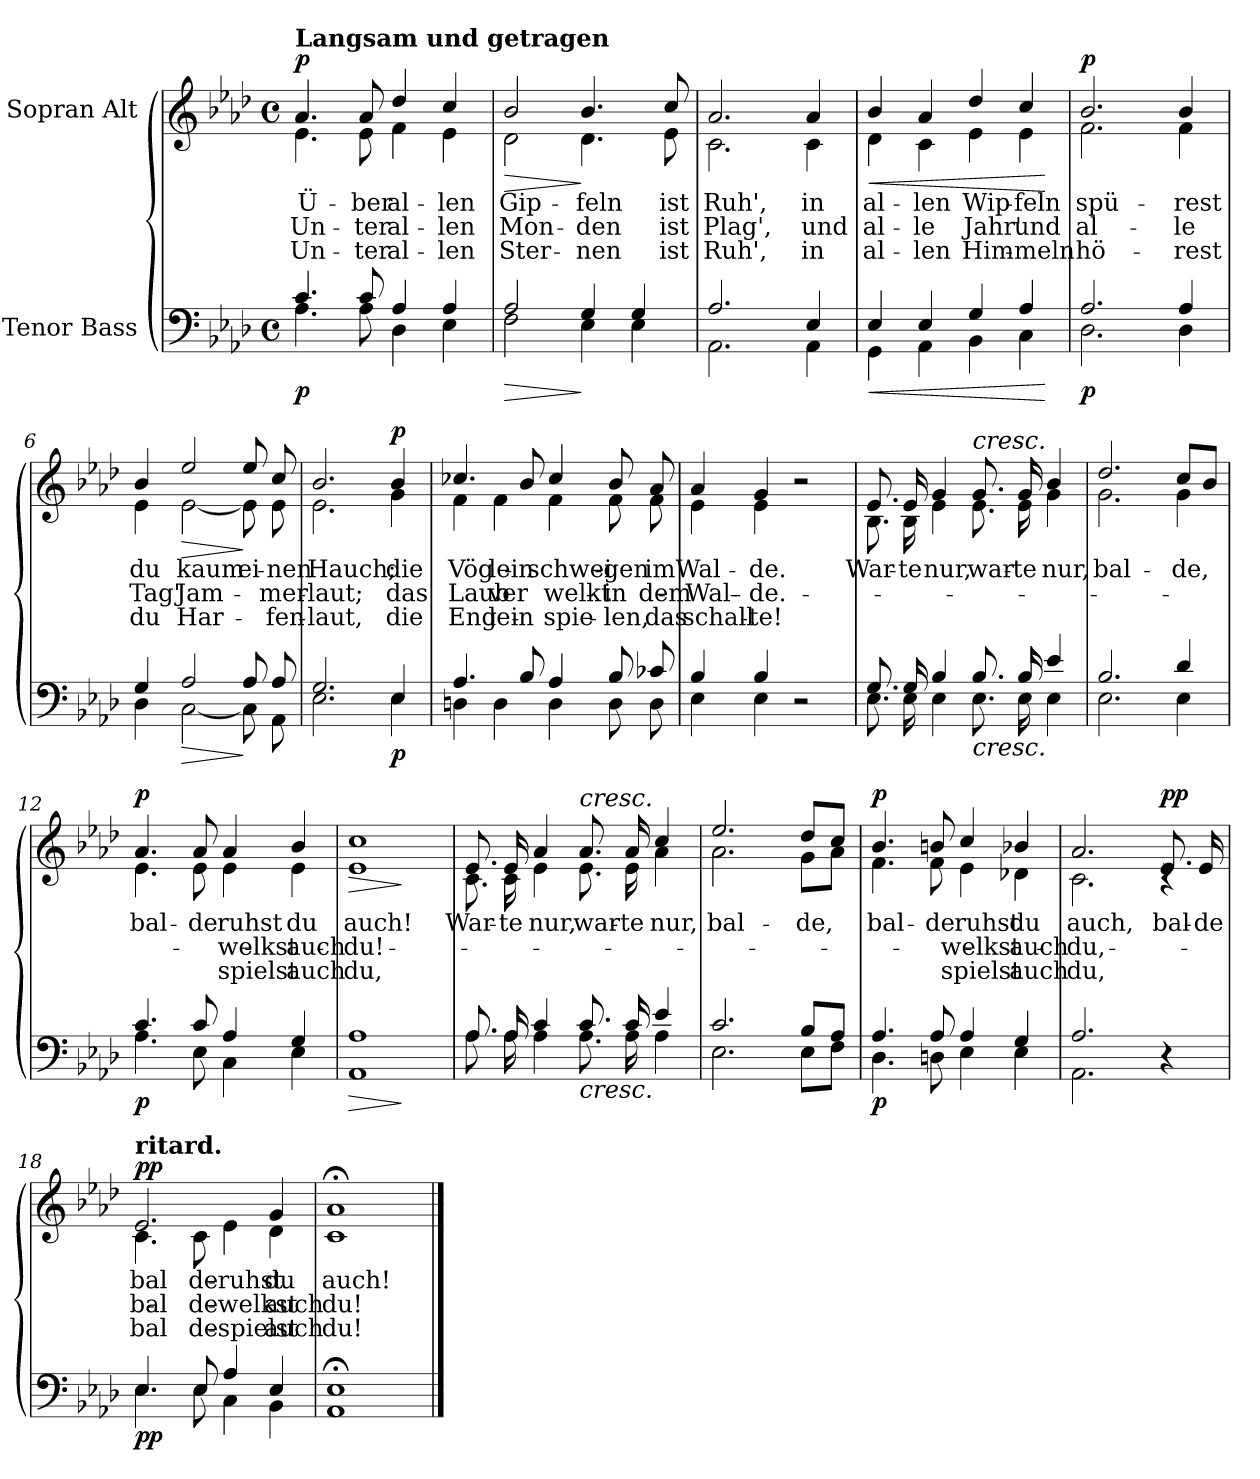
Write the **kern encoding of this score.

**kern	**dynam	**kern	**text	**text	**text	**dynam
*part2	*part2	*part1	*part1	*part1	*part1	*part1
*staff2	*staff2	*staff1	*staff1	*staff1	*staff1	*staff1
*I"Tenor Bass	*	*I"Sopran Alt	*	*	*	*
*clefF4	*	*clefG2	*	*	*	*
*k[b-e-a-d-]	*	*k[b-e-a-d-]	*	*	*	*
*M4/4	*	*M4/4	*	*	*	*
*met(c)	*	*met(c)	*	*	*	*
=1	=1	=1	=1	=1	=1	=1
*^	*	*^	*	*	*	*
!	!	!	!LO:TX:a:B:t=Langsam und getragen	!	!	!	!	!
!	!	!LO:DY:b	!	!	!	!	!	!LO:DY:a
4.c/	4.A-\	p	4.a-/	4.e-\	Ü-	Un-	Un-	p
8c/	8A-\	.	8a-/	8e-\	-ber	-ter	-ter	.
4A-/	4D-\	.	4dd-/	4f\	al-	al-	al-	.
4A-/	4E-\	.	4cc/	4e-\	-len	-len	-len	.
=2	=2	=2	=2	=2	=2	=2	=2	=2
!	!	!LO:HP:b	!	!	!	!	!	!LO:HP:b
2A-/	2F\	>	2b-/	2d-\	Gip-	Mon-	Ster-	>
4G/	4E-\	]	4.b-/	4.d-\	-feln	-den	-nen	]
4G/	4E-\	.	.	.	.	.	.	.
.	.	.	8cc/	8e-\	ist	ist	ist	.
=3	=3	=3	=3	=3	=3	=3	=3	=3
2.A-/	2.AA-\	.	2.a-/	2.c\	Ruh',	Plag',	Ruh',	.
4E-/	4AA-\	.	4a-/	4c\	in	und	in	.
=4	=4	=4	=4	=4	=4	=4	=4	=4
!	!	!LO:HP:b	!	!	!	!	!	!LO:HP:b
4E-/	4GG\	<	4b-/	4d-\	al-	al-	al-	<
4E-/	4AA-\	.	4a-/	4c\	-len	-le	-len	.
4G/	4BB-\	.	4dd-/	4e-\	Wip-	Jahr'	Him-	.
4A-/	4C\	.	4cc/	4e-\	-feln	und	-meln	.
*v	*v	*	*	*	*	*	*	*
*	*	*v	*v	*	*	*	*
.	[	.	.	.	.	[
!!LO:LB:g=z
=5	=5	=5	=5	=5	=5	=5
*^	*	*^	*	*	*	*
!	!	!LO:DY:b	!	!	!	!	!	!LO:DY:a
2.A-/	2.D-\	p	2.b-/	2.f\	spü-	al-	hö-	p
4A-/	4D-\	.	4b-/	4f\	-rest	-le	-rest	.
=6	=6	=6	=6	=6	=6	=6	=6	=6
4G/	4D-\	.	4b-/	4e-\	du	Tag'	du	.
!	!	!LO:HP:b	!	!	!	!	!	!LO:HP:b
2A-/	[2C\	>	2ee-/	[2e-\	kaum	-Jam-	Har-	>
8A-/	8C\]	]	8ee-/	8e-\]	ei-	.	.	]
8A-/	8AA-\	.	8cc/	8e-\	-nen	-mer-	-fen-	.
=7	=7	=7	=7	=7	=7	=7	=7	=7
2.G/	2.E-\	.	2.b-/	2.e-\	Hauch;	-laut;	-laut,	.
!	!	!LO:DY:b	!	!	!	!	!	!LO:DY:a
4E-/	4E-\	p	4b-/	4g\	die	das	die	p
=8	=8	=8	=8	=8	=8	=8	=8	=8
4.A-/	4Dn\	.	4.cc-X/	4f\	Vög-	Laub	Eng-	.
.	4D\	.	.	4f\	-lein	ver-	-lein	.
8B-/	.	.	8b-/	.	.	.	.	.
4A-/	4D\	.	4cc-/	4f\	schwei-	-welkt	spie-	.
8B-/	8D\	.	8b-/	8f\	-gen	in	-len,	.
8c-X/	8D\	.	8a-/	8f\	im	dem	das	.
=9	=9	=9	=9	=9	=9	=9	=9	=9
4B-/	4E-\	.	4a-/	4e-\	Wal-	Wal-	schall-	.
4B-/	4E-\	.	4g/	4e-\	-de.	-de.	-te!	.
2r	2ryy	.	2r	2ryy	.	.	.	.
!!LO:LB:g=z	!!
=10	=10	=10	=10	=10	=10	=10	=10	=10
8.G/	8.E-\	.	8.e-/	8.B-\	War-	.	.	.
16G/	16E-\	.	16e-/	16B-\	-te	.	.	.
4B-/	4E-\	.	4g/	4e-\	nur,	.	.	.
!	!	!	!LO:TX:a:i:t=cresc.	!	!	!	!	!
!LO:TX:b:i:t=cresc.	!	!	!	!	!	!	!	!
8.B-/	8.E-\	.	8.g/	8.e-\	war-	.	.	.
16B-/	16E-\	.	16g/	16e-\	-te	.	.	.
4e-/	4E-\	.	4b-/	4g\	nur,	.	.	.
=11	=11	=11	=11	=11	=11	=11	=11	=11
2.B-/	2.E-\	.	2.dd-/	2.g\	bal-	.	.	.
4d-/	4E-\	.	8cc/L	4g\	-de,	.	.	.
.	.	.	8b-/J	.	.	.	.	.
=12	=12	=12	=12	=12	=12	=12	=12	=12
!	!	!LO:DY:b	!	!	!	!	!	!LO:DY:a
4.c/	4.A-\	p	4.a-/	4.e-\	bal-	.	.	p
8c/	8E-\	.	8a-/	8e-\	-de	.	.	.
4A-/	4C\	.	4a-/	4e-\	ruhst	welkst	spielst	.
4G/	4E-\	.	4b-/	4e-\	du	auch	auch	.
=13	=13	=13	=13	=13	=13	=13	=13	=13
!	!	!LO:HP:b	!	!	!	!	!	!LO:HP:b
1A-	1AA-	>	1cc	1e-	auch!	du!	du,	>
*v	*v	*	*	*	*	*	*	*
*	*	*v	*v	*	*	*	*
.	]	.	.	.	.	]
=14	=14	=14	=14	=14	=14	=14
*^	*	*^	*	*	*	*
8.A-/	8.A-\	.	8.e-/	8.c\	War-	.	.	.
16A-/	16A-\	.	16e-/	16c\	-te	.	.	.
4c/	4A-\	.	4a-/	4e-\	nur,	.	.	.
!	!	!	!LO:TX:a:i:t=cresc.	!	!	!	!	!
!LO:TX:b:i:t=cresc.	!	!	!	!	!	!	!	!
8.c/	8.A-\	.	8.a-/	8.e-\	war-	.	.	.
16c/	16A-\	.	16a-/	16e-\	-te	.	.	.
4e-/	4A-\	.	4cc/	4a-\	nur,	.	.	.
!!LO:LB:g=z	!!
=15	=15	=15	=15	=15	=15	=15	=15	=15
2.c/	2.E-\	.	2.ee-/	2.a-\	bal-	.	.	.
8B-/L	8E-\L	.	8dd-/L	8g\L	-de,	.	.	.
8A-/J	8F\J	.	8cc/J	8a-\J	.	.	.	.
=16	=16	=16	=16	=16	=16	=16	=16	=16
!	!	!LO:DY:b	!	!	!	!	!	!LO:DY:a
4.A-/	4.D-\	p	4.b-/	4.f\	bal-	.	.	p
8A-/	8Dn\	.	8bn/	8f\	-de	.	.	.
4A-/	4E-\	.	4cc/	4e-\	ruhst	welkst	spielst	.
4G/	4E-\	.	4b-X/	4d-X\	du	auch	auch	.
=17	=17	=17	=17	=17	=17	=17	=17	=17
2.A-/	2.AA-\	.	2.a-/	2.c\	auch,	du,	du,	.
!	!	!	!	!	!	!	!	!LO:DY:a
4r	4ryy	.	8.e-/	4rc	bal-	.	.	pp
.	.	.	16e-/	.	-de	.	.	.
=18	=18	=18	=18	=18	=18	=18	=18	=18
!	!	!	!LO:TX:a:B:t=ritard.	!	!	!	!	!
!	!	!LO:DY:b	!	!	!	!	!	!LO:DY:b
4.E-/	4.E-\	pp	2.e-/	4.c\	bal-	bal-	bal-	pp
8E-/	8E-\	.	.	8c\	-de	-de	-de	.
4A-/	4C\	.	.	4e-\	ruhst	welkst	spielst	.
4E-/	4BB-\	.	4g/	4d-\	du	auch	auch	.
=19	=19	=19	=19	=19	=19	=19	=19	=19
1E-;<	1AA-	.	1a-;<	1c	auch!	du!	du!	.
*v	*v	*	*	*	*	*	*	*
*	*	*v	*v	*	*	*	*
==	==	==	==	==	==	==
*-	*-	*-	*-	*-	*-	*-
